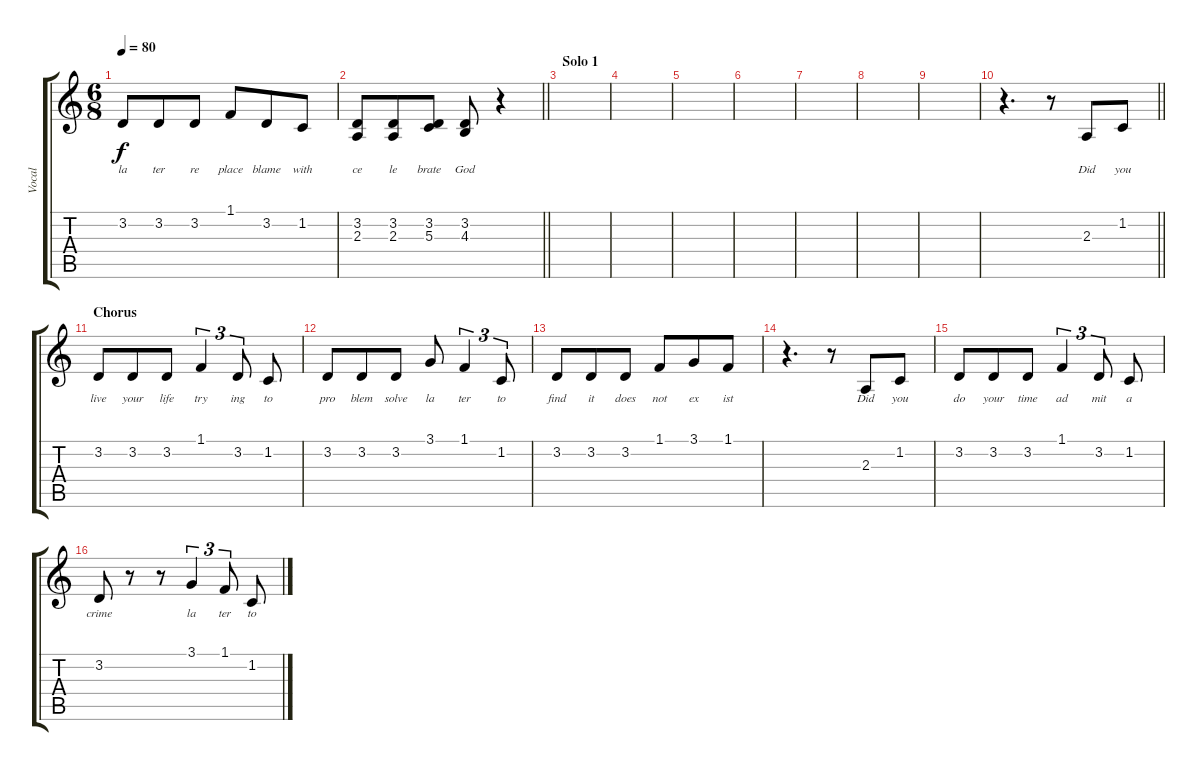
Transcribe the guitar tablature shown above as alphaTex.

\track ("Vocal" "Vocal") {instrument acousticgrandpiano}
\staff {score tabs}
\tuning (E4 B3 G3 D3 A2 E2) {hide}
\ts (6 8)
\tempo 80
\clef g2
\ks c
3.2.8{lyrics (0 "la") lyrics (1 "") lyrics (2 "") lyrics (3 "") lyrics (4 "") dy f} 3.2.8{lyrics (0 "ter") lyrics (1 "") lyrics (2 "") lyrics (3 "") lyrics (4 "")} 3.2.8{lyrics (0 "re") lyrics (1 "") lyrics (2 "") lyrics (3 "") lyrics (4 "")} 1.1.8{lyrics (0 "place") lyrics (1 "") lyrics (2 "") lyrics (3 "") lyrics (4 "")} 3.2.8{lyrics (0 "blame") lyrics (1 "") lyrics (2 "") lyrics (3 "") lyrics (4 "")} 1.2.8{lyrics (0 "with") lyrics (1 "") lyrics (2 "") lyrics (3 "") lyrics (4 "")} |
\barLineRight lightlight
(3.2 2.3).8{lyrics (0 "ce") lyrics (1 "") lyrics (2 "") lyrics (3 "") lyrics (4 "")} (3.2 2.3).8{lyrics (0 "le") lyrics (1 "") lyrics (2 "") lyrics (3 "") lyrics (4 "")} (3.2 5.3).8{lyrics (0 "brate") lyrics (1 "") lyrics (2 "") lyrics (3 "") lyrics (4 "")} (3.2 4.3).8{lyrics (0 "God") lyrics (1 "") lyrics (2 "") lyrics (3 "") lyrics (4 "")} r.4 |
\section ("" "Solo 1")
|
|
|
|
|
|
|
\barLineRight lightlight
r.4{d} r.8 2.3.8{lyrics (0 "Did") lyrics (1 "") lyrics (2 "") lyrics (3 "") lyrics (4 "")} 1.2.8{lyrics (0 "you") lyrics (1 "") lyrics (2 "") lyrics (3 "") lyrics (4 "")} |
\section ("" "Chorus")
3.2.8{lyrics (0 "live") lyrics (1 "") lyrics (2 "") lyrics (3 "") lyrics (4 "")} 3.2.8{lyrics (0 "your") lyrics (1 "") lyrics (2 "") lyrics (3 "") lyrics (4 "")} 3.2.8{lyrics (0 "life") lyrics (1 "") lyrics (2 "") lyrics (3 "") lyrics (4 "")} 1.1.4{tu (3 2) lyrics (0 "try") lyrics (1 "") lyrics (2 "") lyrics (3 "") lyrics (4 "")} 3.2.8{tu (3 2) lyrics (0 "ing") lyrics (1 "") lyrics (2 "") lyrics (3 "") lyrics (4 "")} 1.2.8{lyrics (0 "to") lyrics (1 "") lyrics (2 "") lyrics (3 "") lyrics (4 "")} |
3.2.8{lyrics (0 "pro") lyrics (1 "") lyrics (2 "") lyrics (3 "") lyrics (4 "")} 3.2.8{lyrics (0 "blem") lyrics (1 "") lyrics (2 "") lyrics (3 "") lyrics (4 "")} 3.2.8{lyrics (0 "solve") lyrics (1 "") lyrics (2 "") lyrics (3 "") lyrics (4 "")} 3.1.8{lyrics (0 "la") lyrics (1 "") lyrics (2 "") lyrics (3 "") lyrics (4 "")} 1.1.4{tu (3 2) lyrics (0 "ter") lyrics (1 "") lyrics (2 "") lyrics (3 "") lyrics (4 "")} 1.2.8{tu (3 2) lyrics (0 "to") lyrics (1 "") lyrics (2 "") lyrics (3 "") lyrics (4 "")} |
3.2.8{lyrics (0 "find") lyrics (1 "") lyrics (2 "") lyrics (3 "") lyrics (4 "")} 3.2.8{lyrics (0 "it") lyrics (1 "") lyrics (2 "") lyrics (3 "") lyrics (4 "")} 3.2.8{lyrics (0 "does") lyrics (1 "") lyrics (2 "") lyrics (3 "") lyrics (4 "")} 1.1.8{lyrics (0 "not") lyrics (1 "") lyrics (2 "") lyrics (3 "") lyrics (4 "")} 3.1.8{lyrics (0 "ex") lyrics (1 "") lyrics (2 "") lyrics (3 "") lyrics (4 "")} 1.1.8{lyrics (0 "ist") lyrics (1 "") lyrics (2 "") lyrics (3 "") lyrics (4 "")} |
r.4{d} r.8 2.3.8{lyrics (0 "Did") lyrics (1 "") lyrics (2 "") lyrics (3 "") lyrics (4 "")} 1.2.8{lyrics (0 "you") lyrics (1 "") lyrics (2 "") lyrics (3 "") lyrics (4 "")} |
3.2.8{lyrics (0 "do") lyrics (1 "") lyrics (2 "") lyrics (3 "") lyrics (4 "")} 3.2.8{lyrics (0 "your") lyrics (1 "") lyrics (2 "") lyrics (3 "") lyrics (4 "")} 3.2.8{lyrics (0 "time") lyrics (1 "") lyrics (2 "") lyrics (3 "") lyrics (4 "")} 1.1.4{tu (3 2) lyrics (0 "ad") lyrics (1 "") lyrics (2 "") lyrics (3 "") lyrics (4 "")} 3.2.8{tu (3 2) lyrics (0 "mit") lyrics (1 "") lyrics (2 "") lyrics (3 "") lyrics (4 "")} 1.2.8{lyrics (0 "a") lyrics (1 "") lyrics (2 "") lyrics (3 "") lyrics (4 "")} |
3.2.8{lyrics (0 "crime") lyrics (1 "") lyrics (2 "") lyrics (3 "") lyrics (4 "")} r.8 r.8 3.1.4{tu (3 2) lyrics (0 "la") lyrics (1 "") lyrics (2 "") lyrics (3 "") lyrics (4 "")} 1.1.8{tu (3 2) lyrics (0 "ter") lyrics (1 "") lyrics (2 "") lyrics (3 "") lyrics (4 "")} 1.2.8{lyrics (0 "to") lyrics (1 "") lyrics (2 "") lyrics (3 "") lyrics (4 "")}
